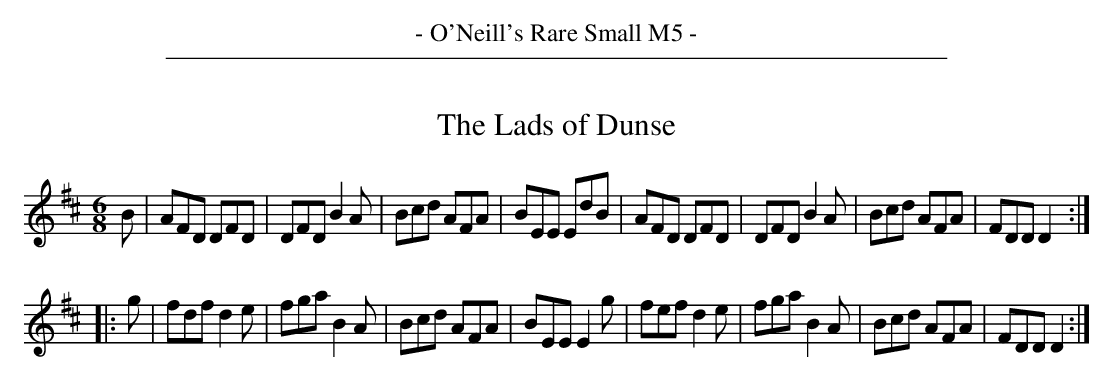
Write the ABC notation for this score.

X:1
T: The Lads of Dunse
M: 6/8
L: 1/8
K: D
B |\
AFD DFD | DFD B2A | Bcd AFA | BEE EdB |\
AFD DFD | DFD B2A | Bcd AFA | FDD D2 :|
|: g |\
fdf d2e | fga B2A | Bcd AFA | BEE E2g |\
fef d2e | fga B2A | Bcd AFA | FDD D2 :|
